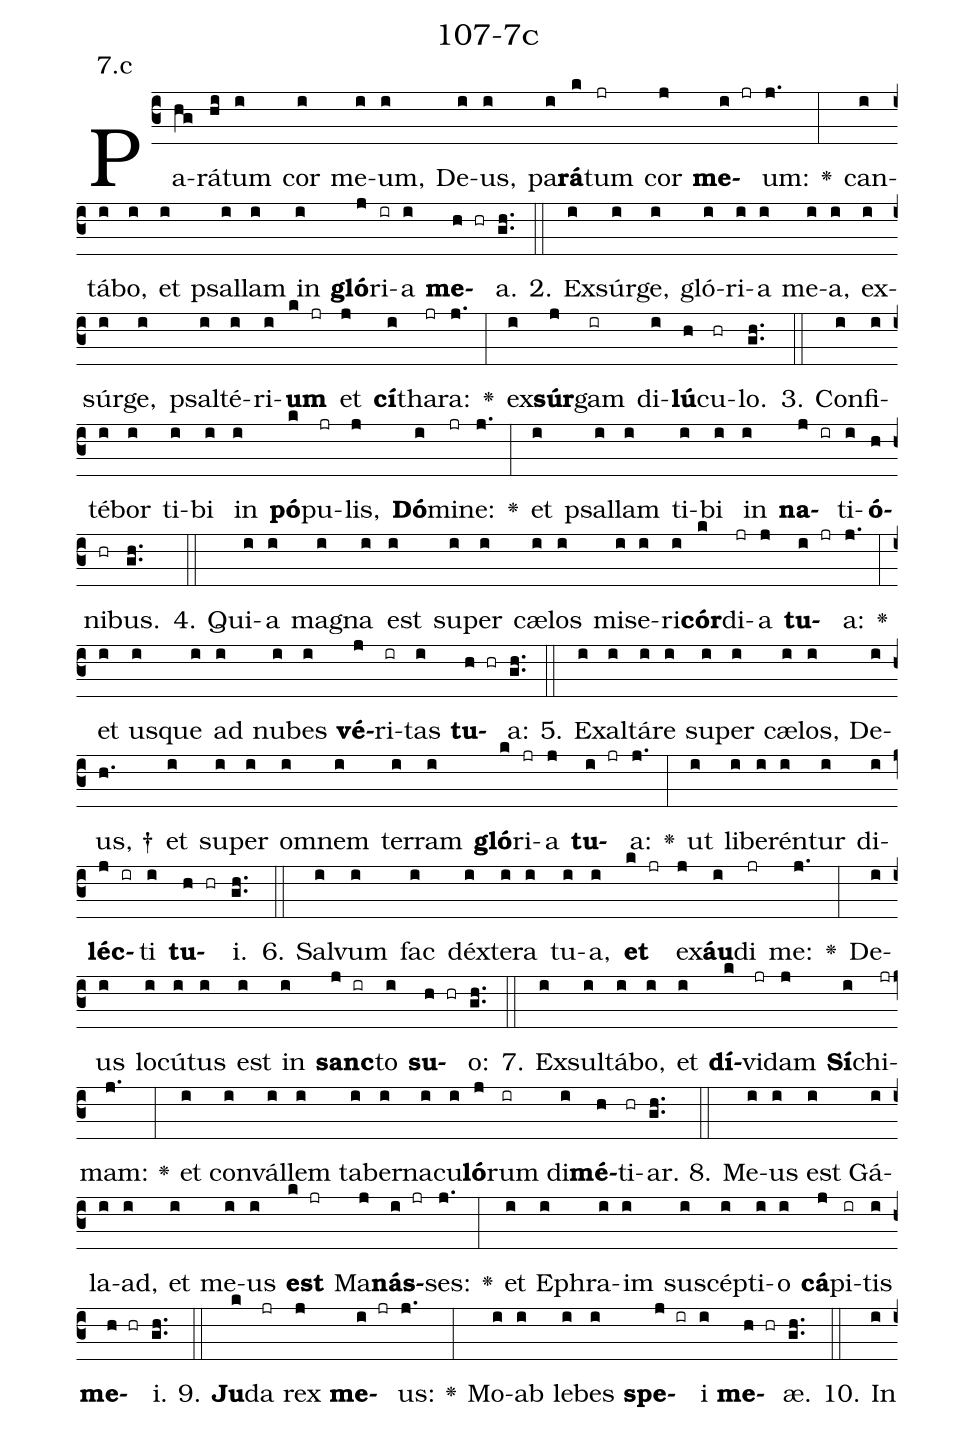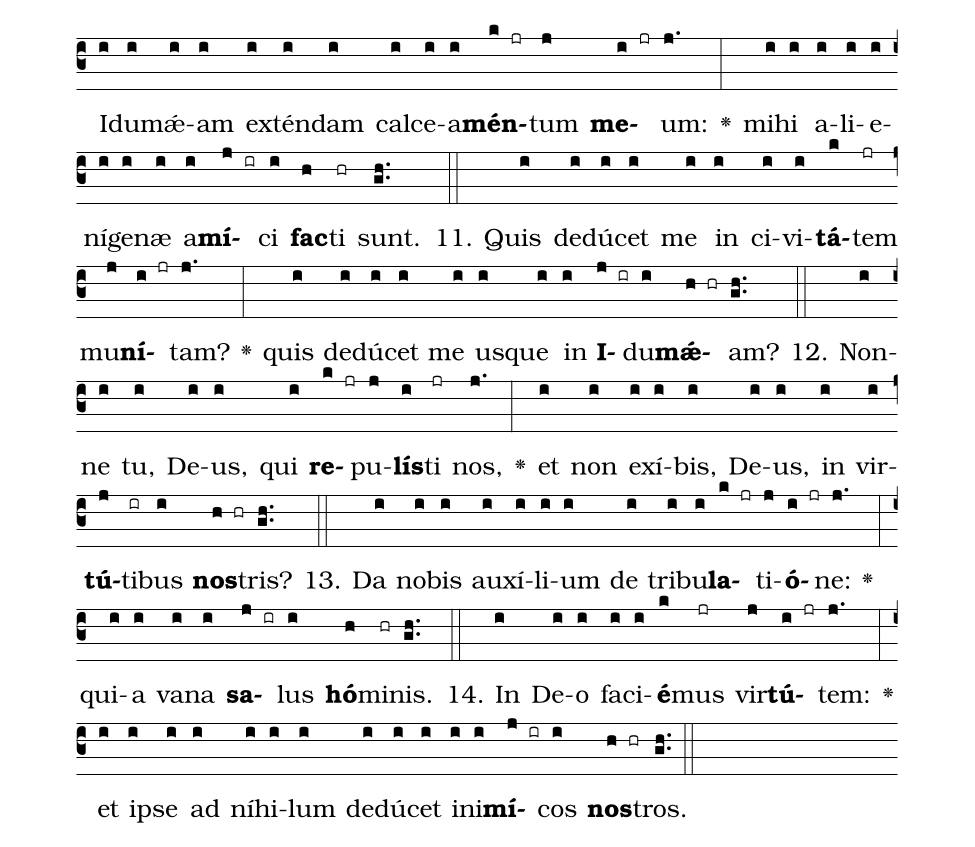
name: 107-7c;
annotation: 7.c;
%%
(c3)Pa(hg)rá(hi)tum(i) cor(i) me(i)um,(i) De(i)us,(i) pa(i)<b>rá</b>(k)tum(jr) cor(j) <b>me</b>(i jr)um:(j.) <v>\greheightstar</v>(:) can(i)tá(i)bo,(i) et(i) psal(i)lam(i) in(i) <b>gló</b>(j)ri(ir)a(i) <b>me</b>(h hr)a.(gh..) (::)
2. Ex(i)súr(i)ge,(i) gló(i)ri(i)a(i) me(i)a,(i) ex(i)súr(i)ge,(i) psal(i)té(i)ri(i)<b>um</b>(k jr) et(j) <b>cí</b>(i)tha(jr)ra:(j.) <v>\greheightstar</v>(:) ex(i)<b>súr</b>(j)gam(ir) di(i)<b>lú</b>(h)cu(hr)lo.(gh..) (::)
3. Con(i)fi(i)té(i)bor(i) ti(i)bi(i) in(i) <b>pó</b>(k)pu(jr)lis,(j) <b>Dó</b>(i)mi(jr)ne:(j.) <v>\greheightstar</v>(:) et(i) psal(i)lam(i) ti(i)bi(i) in(i) <b>na</b>(j ir)ti(i)<b>ó</b>(h)ni(hr)bus.(gh..) (::)
4. Qui(i)a(i) ma(i)gna(i) est(i) su(i)per(i) cæ(i)los(i) mi(i)se(i)ri(i)<b>cór</b>(k)di(jr)a(j) <b>tu</b>(i jr)a:(j.) <v>\greheightstar</v>(:) et(i) us(i)que(i) ad(i) nu(i)bes(i) <b>vé</b>(j)ri(ir)tas(i) <b>tu</b>(h hr)a:(gh..) (::)
5. Ex(i)al(i)tá(i)re(i) su(i)per(i) cæ(i)los,(i) De(i)us, †(h.) et(i) su(i)per(i) om(i)nem(i) ter(i)ram(i) <b>gló</b>(k)ri(jr)a(j) <b>tu</b>(i jr)a:(j.) <v>\greheightstar</v>(:) ut(i) li(i)be(i)rén(i)tur(i) di(i)<b>léc</b>(j ir)ti(i) <b>tu</b>(h hr)i.(gh..) (::)
6. Sal(i)vum(i) fac(i) déx(i)te(i)ra(i) tu(i)a,(i) <b>et</b>(k jr) ex(j)<b>áu</b>(i)di(jr) me:(j.) <v>\greheightstar</v>(:) De(i)us(i) lo(i)cú(i)tus(i) est(i) in(i) <b>sanc</b>(j ir)to(i) <b>su</b>(h hr)o:(gh..) (::)
7. Ex(i)sul(i)tá(i)bo,(i) et(i) <b>dí</b>(k)vi(jr)dam(j) <b>Sí</b>(i)chi(jr)mam:(j.) <v>\greheightstar</v>(:) et(i) con(i)vál(i)lem(i) ta(i)ber(i)na(i)cu(i)<b>ló</b>(j)rum(ir) di(i)<b>mé</b>(h)ti(hr)ar.(gh..) (::)
8. Me(i)us(i) est(i) Gá(i)la(i)ad,(i) et(i) me(i)us(i) <b>est</b>(k jr) Ma(j)<b>nás</b>(i jr)ses:(j.) <v>\greheightstar</v>(:) et(i) E(i)phra(i)im(i) su(i)scép(i)ti(i)o(i) <b>cá</b>(j)pi(ir)tis(i) <b>me</b>(h hr)i.(gh..) (::)
9. <b>Ju</b>(k)da(jr) rex(j) <b>me</b>(i jr)us:(j.) <v>\greheightstar</v>(:) Mo(i)ab(i) le(i)bes(i) <b>spe</b>(j ir)i(i) <b>me</b>(h hr)æ.(gh..) (::)
10. In(i) I(i)du(i)mǽ(i)am(i) ex(i)tén(i)dam(i) cal(i)ce(i)a(i)<b>mén</b>(k jr)tum(j) <b>me</b>(i jr)um:(j.) <v>\greheightstar</v>(:) mi(i)hi(i) a(i)li(i)e(i)ní(i)ge(i)næ(i) a(i)<b>mí</b>(j ir)ci(i) <b>fac</b>(h)ti(hr) sunt.(gh..) (::)
11. Quis(i) de(i)dú(i)cet(i) me(i) in(i) ci(i)vi(i)<b>tá</b>(k)tem(jr) mu(j)<b>ní</b>(i jr)tam?(j.) <v>\greheightstar</v>(:) quis(i) de(i)dú(i)cet(i) me(i) us(i)que(i) in(i) <b>I</b>(j ir)du(i)<b>mǽ</b>(h hr)am?(gh..) (::)
12. Non(i)ne(i) tu,(i) De(i)us,(i) qui(i) <b>re</b>(k jr)pu(j)<b>lís</b>(i)ti(jr) nos,(j.) <v>\greheightstar</v>(:) et(i) non(i) ex(i)í(i)bis,(i) De(i)us,(i) in(i) vir(i)<b>tú</b>(j)ti(ir)bus(i) <b>nos</b>(h hr)tris?(gh..) (::)
13. Da(i) no(i)bis(i) au(i)xí(i)li(i)um(i) de(i) tri(i)bu(i)<b>la</b>(k jr)ti(j)<b>ó</b>(i jr)ne:(j.) <v>\greheightstar</v>(:) qui(i)a(i) va(i)na(i) <b>sa</b>(j ir)lus(i) <b>hó</b>(h)mi(hr)nis.(gh..) (::)
14. In(i) De(i)o(i) fa(i)ci(i)<b>é</b>(k)mus(jr) vir(j)<b>tú</b>(i jr)tem:(j.) <v>\greheightstar</v>(:) et(i) ip(i)se(i) ad(i) ní(i)hi(i)lum(i) de(i)dú(i)cet(i) in(i)i(i)<b>mí</b>(j ir)cos(i) <b>nos</b>(h hr)tros.(gh..) (::)
